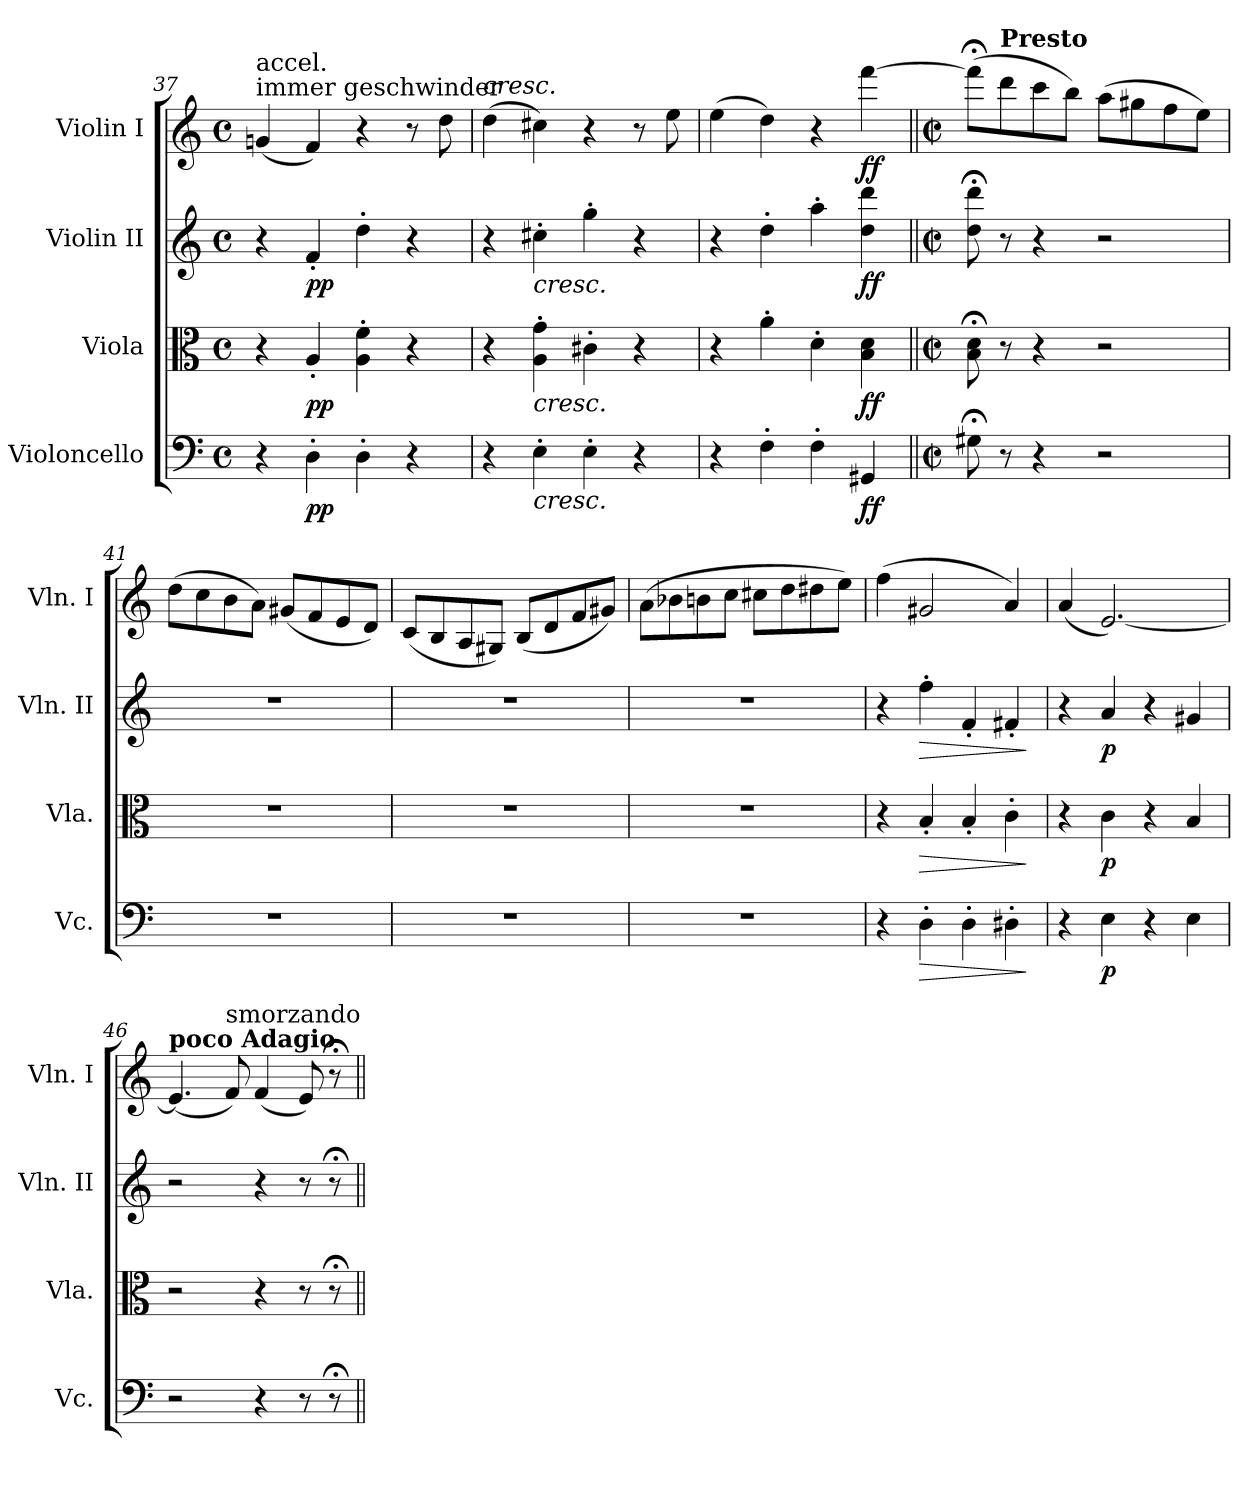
**kern	**dynam	**kern	**dynam	**kern	**dynam	**kern	**dynam
*part4	*part4	*part3	*part3	*part2	*part2	*part1	*part1
*staff4	*staff4	*staff3	*staff3	*staff2	*staff2	*staff1	*staff1
*I"Violoncello	*	*I"Viola	*	*I"Violin II	*	*I"Violin I	*
*I'Vc.	*	*I'Vla.	*	*I'Vln. II	*	*I'Vln. I	*
*clefF4	*	*clefC3	*	*clefG2	*	*clefG2	*
*k[]	*	*k[]	*	*k[]	*	*k[]	*
*M4/4	*	*M4/4	*	*M4/4	*	*M4/4	*
*met(c)	*	*met(c)	*	*met(c)	*	*met(c)	*
=37	=37	=37	=37	=37	=37	=37	=37
!	!	!	!	!	!	!LO:TX:a:t=immer geschwinder	!
!	!	!	!	!	!	!LO:TX:a:t=accel.	!
4r	.	4r	.	4r	.	(4gn	.
4D'	pp	4A'	pp	4f'	pp	4f)	.
4D'	.	4A' 4f'	.	4dd'	.	4r	.
4r	.	4r	.	4r	.	8r	.
.	.	.	.	.	.	8dd	.
=38	=38	=38	=38	=38	=38	=38	=38
!	!	!	!	!	!	!LO:TX:a:i:t=cresc.	!
4r	.	4r	.	4r	.	(4dd	.
!	!	!	!	!LO:TX:b:i:t=cresc.	!	!	!
!	!	!LO:TX:b:i:t=cresc.	!	!	!	!	!
!LO:TX:b:i:t=cresc.	!	!	!	!	!	!	!
4E'	.	4A' 4g'	.	4cc#X'	.	4cc#X)	.
4E'	.	4c#X'	.	4gg'	.	4r	.
4r	.	4r	.	4r	.	8r	.
.	.	.	.	.	.	8ee	.
=39	=39	=39	=39	=39	=39	=39	=39
4r	.	4r	.	4r	.	(4ee	.
4F'	.	4a'	.	4dd'	.	4dd)	.
4F'	.	4d'	.	4aa'	.	4r	.
4GG#X	ff	4B 4d	ff	4dd 4ddd	ff	[4fff	ff
=40||	=40||	=40||	=40||	=40||	=40||	=40||	=40||
*M2/2	*	*M2/2	*	*M2/2	*	*M2/2	*
*met(c|)	*	*met(c|)	*	*met(c|)	*	*met(c|)	*
8G#X;<	.	8B;< 8d;<	.	8dd;< 8ddd;<	.	(8fff;<L]	.
*	*	*	*	*	*	*MM160	*
!	!	!	!	!	!	!LO:TX:a:B:t=Presto	!
8r	.	8r	.	8r	.	8ddd	.
4r	.	4r	.	4r	.	8ccc	.
.	.	.	.	.	.	8bbJ)	.
2r	.	2r	.	2r	.	(8aaL	.
.	.	.	.	.	.	8gg#X	.
.	.	.	.	.	.	8ff	.
.	.	.	.	.	.	8eeJ)	.
=41	=41	=41	=41	=41	=41	=41	=41
1r	.	1r	.	1r	.	(8ddL	.
.	.	.	.	.	.	8cc	.
.	.	.	.	.	.	8b	.
.	.	.	.	.	.	8aJ)	.
.	.	.	.	.	.	(8g#XL	.
.	.	.	.	.	.	8f	.
.	.	.	.	.	.	8e	.
.	.	.	.	.	.	8dJ)	.
=42	=42	=42	=42	=42	=42	=42	=42
1r	.	1r	.	1r	.	(8cL	.
.	.	.	.	.	.	8B	.
.	.	.	.	.	.	8A	.
.	.	.	.	.	.	8G#XJ)	.
.	.	.	.	.	.	(8BL	.
.	.	.	.	.	.	8d	.
.	.	.	.	.	.	8f	.
.	.	.	.	.	.	8g#XJ)	.
=43	=43	=43	=43	=43	=43	=43	=43
1r	.	1r	.	1r	.	(8aL	.
.	.	.	.	.	.	8b-X	.
.	.	.	.	.	.	8bn	.
.	.	.	.	.	.	8ccJ	.
.	.	.	.	.	.	8cc#XL	.
.	.	.	.	.	.	8dd	.
.	.	.	.	.	.	8dd#X	.
.	.	.	.	.	.	8eeJ)	.
=44	=44	=44	=44	=44	=44	=44	=44
4r	.	4r	.	4r	.	(4ff	.
!	!LO:HP:b	!	!LO:HP:b	!	!LO:HP:b	!	!
4D'	>	4B'	>	4ff'	>	2g#X	.
4D'	.	4B'	.	4f'	.	.	.
4D#X'	.	4c'	.	4f#X'	.	4a)	.
.	]	.	]	.	]	.	.
=45	=45	=45	=45	=45	=45	=45	=45
4r	.	4r	.	4r	.	(4a	.
4E	p	4c	p	4a	p	[2.e)	.
4r	.	4r	.	4r	.	.	.
4E	.	4B	.	4g#X	.	.	.
=46	=46	=46	=46	=46	=46	=46	=46
*	*	*	*	*	*	*MM60	*
!	!	!	!	!	!	!LO:TX:a:B:t=poco Adagio	!
2r	.	2r	.	2r	.	(4.e]	.
!	!	!	!	!	!	!LO:TX:a:t=smorzando	!
.	.	.	.	.	.	8f)	.
4r	.	4r	.	4r	.	(4f	.
8r	.	8r	.	8r	.	8e)	.
8r;<	.	8r;<	.	8r;<	.	8r;<	.
=||	=||	=||	=||	=||	=||	=||	=||
*-	*-	*-	*-	*-	*-	*-	*-
